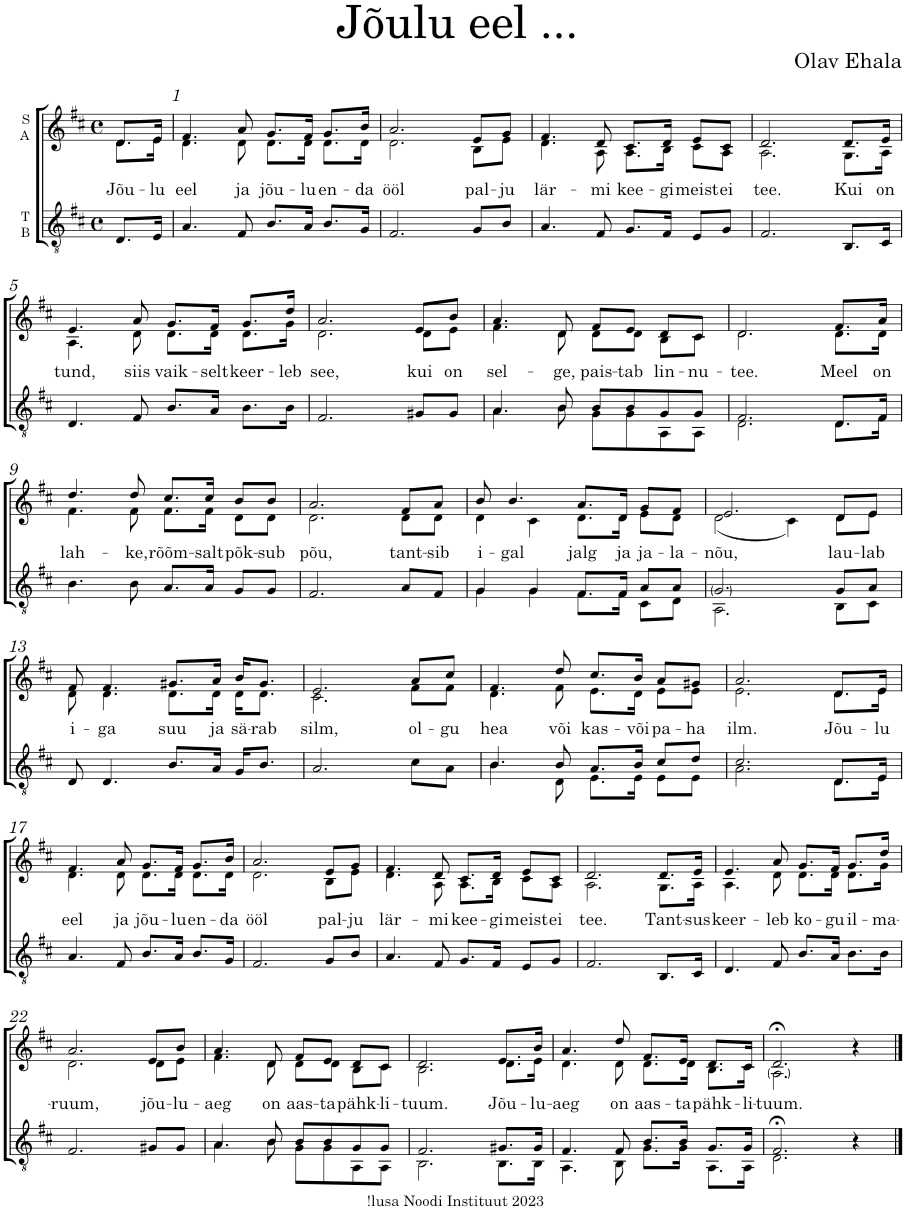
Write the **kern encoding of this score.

**kern	**kern	**text
*part2	*part1	*part1
*staff2	*staff1	*staff1
*I"T B	*I"S A	*
*clefGv2	*clefG2	*
*k[f#c#]	*k[f#c#]	*
*M4/4	*M4/4	*
*met(c)	*met(c)	*
=	=	=
!	!	!LO:LY:b
*	*^	*
8.D/L	8.d/L	8.d\L	Jõu-
!	!	!	!LO:LY:b
16E/Jk	16e/Jk	16e\Jk	-lu
=1	=1	=1	=1
!	!	!	!LO:LY:b
4.A/	4.f#/	4.d\	eel
!	!	!	!LO:LY:b
8F#/	8a/	8d\	ja
!	!	!	!LO:LY:b
8.B/L	8.g/L	8.d\L	jõu-
!	!	!	!LO:LY:b
16A/Jk	16f#/Jk	16d\Jk	-lu
!	!	!	!LO:LY:b
8.B/L	8.g/L	8.d\L	en-
!	!	!	!LO:LY:b
16G/Jk	16b/Jk	16d\Jk	-da
=2	=2	=2	=2
!	!	!	!LO:LY:b
2.F#/	2.a/	2.d\	ööl
!	!	!	!LO:LY:b
8G/L	8e/L	8B\L	pal-
!	!	!	!LO:LY:b
8B/J	8g/J	8e\J	-ju
=3	=3	=3	=3
!	!	!	!LO:LY:b
4.A/	4.f#/	4.d\	lär-
!	!	!	!LO:LY:b
8F#/	8d/	8A\	-mi
!	!	!	!LO:LY:b
8.G/L	8.c#/L	8.A\L	kee-
!	!	!	!LO:LY:b
16F#/Jk	16d/Jk	16B\Jk	-gi
!	!	!	!LO:LY:b
8E/L	8e/L	8c#\L	meist
!	!	!	!LO:LY:b
8G/J	8c#/J	8A\J	ei
=4	=4	=4	=4
!	!	!	!LO:LY:b
2.F#/	2.d/	2.A\	tee.
!	!	!	!LO:LY:b
8.BB/L	8.d/L	8.G\L	Kui
!	!	!	!LO:LY:b
16C#/Jk	16e/Jk	16A\Jk	on
!!LO:LB:g=z	!!
=5	=5	=5	=5
!	!	!	!LO:LY:b
4.D/	4.e/	4.A\	tund,
!	!	!	!LO:LY:b
8F#/	8a/	8d\	siis
!	!	!	!LO:LY:b
8.B/L	8.g/L	8.d\L	vaik-
!	!	!	!LO:LY:b
16A/Jk	16f#/Jk	16d\Jk	-selt
!	!	!	!LO:LY:b
8.B\L	8.g/L	8.d\L	keer-
!	!	!	!LO:LY:b
16B\Jk	16dd/Jk	16g\Jk	-leb
=6	=6	=6	=6
!	!	!	!LO:LY:b
2.F#/	2.a/	2.d\	see,
!	!	!	!LO:LY:b
8G#X/L	8e/L	8d\L	kui
!	!	!	!LO:LY:b
8G#/J	8b/J	8e\J	on
=7	=7	=7	=7
*^	*	*	*
!	!	!	!	!LO:LY:b
4.A/	4.A\	4.a/	4.f#\	sel-
!	!	!	!	!LO:LY:b
8B/	8B\	8d/	8d\	-ge,
!	!	!	!	!LO:LY:b
8B/L	8G\L	8f#/L	8d\L	pais-
!	!	!	!	!LO:LY:b
8B/	8G\	8e/J	8d\J	-tab
!	!	!	!	!LO:LY:b
8G/	8AA\	8d/L	8B\L	lin-
!	!	!	!	!LO:LY:b
8G/J	8AA\J	8c#/J	8c#\J	-nu-
=8	=8	=8	=8	=8
!	!	!	!	!LO:LY:b
2.F#/	2.D\	2.d/	2.d\	-tee.
!	!	!	!	!LO:LY:b
8.D/L	8.D\L	8.f#/L	8.d\L	Meel
!	!	!	!	!LO:LY:b
16F#/Jk	16F#\Jk	16a/Jk	16d\Jk	on
!!LO:LB:g=z	!!
=9	=9	=9	=9	=9
!	!	!	!	!LO:LY:b
*v	*v	*	*	*
4.B\	4.dd/	4.f#\	lah-
!	!	!	!LO:LY:b
8B\	8dd/	8f#\	-ke,
!	!	!	!LO:LY:b
8.A/L	8.cc#/L	8.f#\L	rõõm-
!	!	!	!LO:LY:b
16A/Jk	16cc#/Jk	16f#\Jk	-salt
!	!	!	!LO:LY:b
8G/L	8b/L	8d\L	põk-
!	!	!	!LO:LY:b
8G/J	8b/J	8d\J	-sub
=10	=10	=10	=10
!	!	!	!LO:LY:b
2.F#/	2.a/	2.d\	põu,
!	!	!	!LO:LY:b
8A/L	8f#/L	8d\L	tant-
!	!	!	!LO:LY:b
8F#/J	8a/J	8d\J	-sib
=11	=11	=11	=11
*^	*	*	*
!	!	!	!	!LO:LY:b
4G/	4G\	8b/	4d\	i-
!	!	!	!	!LO:LY:b
.	.	4.b/	.	-gal
4G/	4G\	.	4c#\	.
!	!	!	!	!LO:LY:b
8.F#/L	8.F#\L	8.a/L	8.d\L	jalg
!	!	!	!	!LO:LY:b
16F#/Jk	16F#\Jk	16d/Jk	16d\Jk	ja
!	!	!	!	!LO:LY:b
8A/L	8C#\L	8g/L	8e\L	ja-
!	!	!	!	!LO:LY:b
8A/J	8D\J	8f#/J	8d\J	-la-
=12	=12	=12	=12	=12
!	!	!	!	!LO:LY:b
2.G/	2.AA\	2.e/	(2d\	-nõu,
.	.	.	4c#\)	.
!	!	!	!	!LO:LY:b
8G/L	8BB\L	8d/L	8d\L	lau-
!	!	!	!	!LO:LY:b
8A/J	8C#\J	8e/J	8e\J	-lab
!!LO:LB:g=z	!!
=13	=13	=13	=13	=13
!	!	!	!	!LO:LY:b
*v	*v	*	*	*
8D/	8f#/	8d\	i-
!	!	!	!LO:LY:b
4.D/	4.f#/	4.d\	-ga
!	!	!	!LO:LY:b
8.B/L	8.g#X/L	8.d\L	suu
!	!	!	!LO:LY:b
16A/Jk	16a/Jk	16d\Jk	ja
!	!	!	!LO:LY:b
16G/KL	16b/KL	16d\KL	sä-
!	!	!	!LO:LY:b
8.B/J	8.g#/J	8.d\J	-rab
=14	=14	=14	=14
!	!	!	!LO:LY:b
2.A/	2.e/	2.c#\	silm,
!	!	!	!LO:LY:b
8c#\L	8a/L	8f#\L	ol-
!	!	!	!LO:LY:b
8A\J	8cc#/J	8f#\J	-gu
=15	=15	=15	=15
*^	*	*	*
!	!	!	!	!LO:LY:b
4.B/	4.B\	4.f#/	4.d\	hea
!	!	!	!	!LO:LY:b
8B/	8D\	8dd/	8f#\	või
!	!	!	!	!LO:LY:b
8.A/L	8.E\L	8.cc#/L	8.e\L	kas-
!	!	!	!	!LO:LY:b
16B/Jk	16E\Jk	16b/Jk	16d\Jk	-või
!	!	!	!	!LO:LY:b
8c#/L	8E\L	8a/L	8e\L	pa-
!	!	!	!	!LO:LY:b
8d/J	8E\J	8g#X/J	8e\J	-ha
=16	=16	=16	=16	=16
!	!	!	!	!LO:LY:b
2.c#/	2.A\	2.a/	2.e\	ilm.
!	!	!	!	!LO:LY:b
8.D/L	8.D\L	8.d/L	8.d\L	Jõu-
!	!	!	!	!LO:LY:b
16E/Jk	16E\Jk	16e/Jk	16e\Jk	-lu
!!LO:LB:g=z	!!
=17	=17	=17	=17	=17
!	!	!	!	!LO:LY:b
*v	*v	*	*	*
4.A/	4.f#/	4.d\	eel
!	!	!	!LO:LY:b
8F#/	8a/	8d\	ja
!	!	!	!LO:LY:b
8.B/L	8.g/L	8.d\L	jõu-
!	!	!	!LO:LY:b
16A/Jk	16f#/Jk	16d\Jk	-lu
!	!	!	!LO:LY:b
8.B/L	8.g/L	8.d\L	en-
!	!	!	!LO:LY:b
16G/Jk	16b/Jk	16d\Jk	-da
=18	=18	=18	=18
!	!	!	!LO:LY:b
2.F#/	2.a/	2.d\	ööl
!	!	!	!LO:LY:b
8G/L	8e/L	8B\L	pal-
!	!	!	!LO:LY:b
8B/J	8g/J	8e\J	-ju
=19	=19	=19	=19
!	!	!	!LO:LY:b
4.A/	4.f#/	4.d\	lär-
!	!	!	!LO:LY:b
8F#/	8d/	8A\	-mi
!	!	!	!LO:LY:b
8.G/L	8.c#/L	8.A\L	kee-
!	!	!	!LO:LY:b
16F#/Jk	16d/Jk	16B\Jk	-gi
!	!	!	!LO:LY:b
8E/L	8e/L	8c#\L	meist
!	!	!	!LO:LY:b
8G/J	8c#/J	8A\J	ei
=20	=20	=20	=20
!	!	!	!LO:LY:b
2.F#/	2.d/	2.A\	tee.
!	!	!	!LO:LY:b
8.BB/L	8.d/L	8.G\L	Tant-
!	!	!	!LO:LY:b
16C#/Jk	16e/Jk	16A\Jk	-sus
=21	=21	=21	=21
!	!	!	!LO:LY:b
4.D/	4.e/	4.A\	keer-
!	!	!	!LO:LY:b
8F#/	8a/	8d\	-leb
!	!	!	!LO:LY:b
8.B/L	8.g/L	8.d\L	ko-
!	!	!	!LO:LY:b
16A/Jk	16f#/Jk	16d\Jk	-gu
!	!	!	!LO:LY:b
8.B\L	8.g/L	8.d\L	il-
!	!	!	!LO:LY:b
16B\Jk	16dd/Jk	16g\Jk	-ma-
!!LO:LB:g=z	!!
=22	=22	=22	=22
!	!	!	!LO:LY:b
2.F#/	2.a/	2.d\	-ruum,
!	!	!	!LO:LY:b
8G#X/L	8e/L	8d\L	jõu-
!	!	!	!LO:LY:b
8G#/J	8b/J	8e\J	-lu-
=23	=23	=23	=23
*^	*	*	*
!	!	!	!	!LO:LY:b
4.A/	4.A\	4.a/	4.f#\	-aeg
!	!	!	!	!LO:LY:b
8B/	8B\	8d/	8d\	on
!	!	!	!	!LO:LY:b
8B/L	8G\L	8f#/L	8d\L	aas-
!	!	!	!	!LO:LY:b
8B/	8G\	8e/J	8d\J	-ta
!	!	!	!	!LO:LY:b
8G/	8AA\	8d/L	8B\L	pähk-
!	!	!	!	!LO:LY:b
8G/J	8AA\J	8c#/J	8c#\J	-li-
=24	=24	=24	=24	=24
!	!	!	!	!LO:LY:b
2.F#/	2.BB\	2.d/	2.B\	tuum.
!	!	!	!	!LO:LY:b
8.G#X/L	8.BB\L	8.e/L	8.d\L	Jõu-
!	!	!	!	!LO:LY:b
16G#/Jk	16BB\Jk	16b/Jk	16e\Jk	-lu-
=25	=25	=25	=25	=25
!	!	!	!	!LO:LY:b
4.F#/	4.AA\	4.a/	4.d\	-aeg
!	!	!	!	!LO:LY:b
8F#/	8BB\	8dd/	8d\	on
!	!	!	!	!LO:LY:b
8.B/L	8.G\L	8.f#/L	8.d\L	aas-
!	!	!	!	!LO:LY:b
16B/Jk	16G\Jk	16e/Jk	16d\Jk	-ta
!	!	!	!	!LO:LY:b
8.G/L	8.AA\L	8.d/L	8.B\L	pähk-
!	!	!	!	!LO:LY:b
16G/Jk	16AA\Jk	16c#/Jk	16c#\Jk	-li-
=26	=26	=26	=26	=26
!	!	!	!	!LO:LY:b
2.F#;</	2.D\	2.d;</	2.A\	-tuum.
4r	4r	4r	4r	.
*v	*v	*	*	*
*	*v	*v	*
==	==	==
*-	*-	*-
